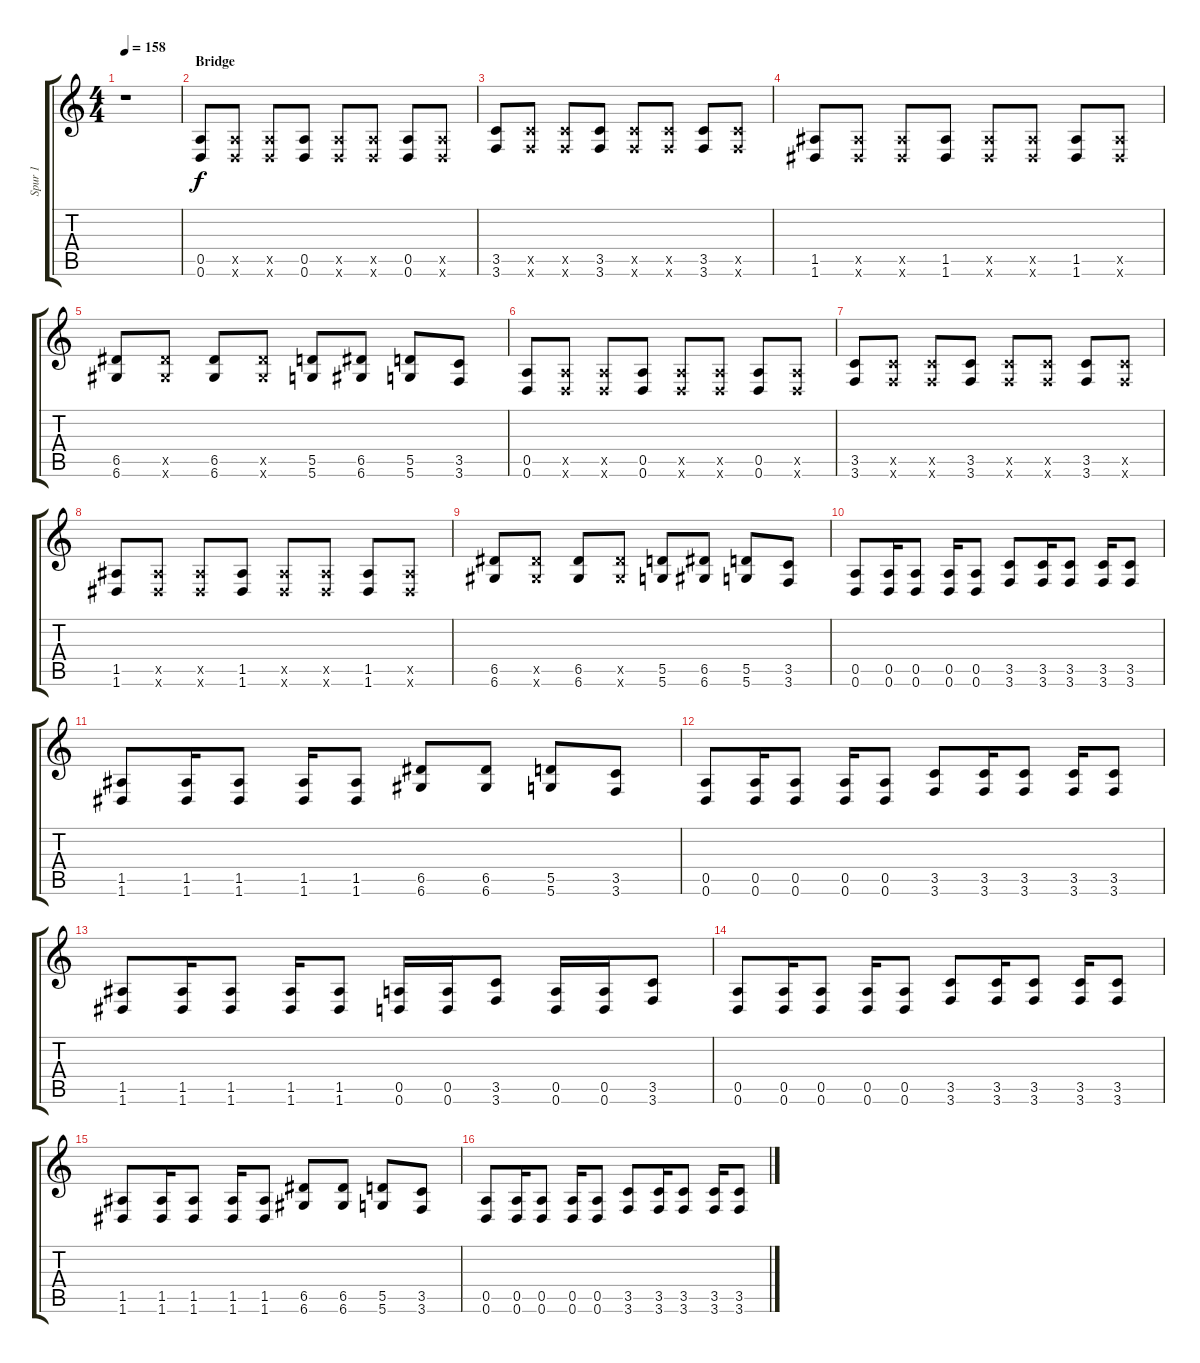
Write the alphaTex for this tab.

\track ("Spur 1" "Spur 1") {instrument distortionguitar}
\staff {score tabs}
\tuning (E4 B3 G3 D3 A2 D2) {hide}
\ts (4 4)
\tempo 158
\clef g2
\ks c
r.1{dy f} |
\section ("" "Bridge")
(0.5 0.6).8 (0.5{x} 0.6{x}).8 (0.5{x} 0.6{x}).8 (0.5 0.6).8 (0.5{x} 0.6{x}).8 (0.5{x} 0.6{x}).8 (0.5 0.6).8 (0.5{x} 0.6{x}).8 |
(3.5 3.6).8 (3.5{x} 3.6{x}).8 (3.5{x} 3.6{x}).8 (3.5 3.6).8 (3.5{x} 3.6{x}).8 (3.5{x} 3.6{x}).8 (3.5 3.6).8 (3.5{x} 3.6{x}).8 |
(1.5 1.6).8 (1.5{x} 1.6{x}).8 (1.5{x} 1.6{x}).8 (1.5 1.6).8 (1.5{x} 1.6{x}).8 (1.5{x} 1.6{x}).8 (1.5 1.6).8 (1.5{x} 1.6{x}).8 |
(6.5 6.6).8 (6.5{x} 6.6{x}).8 (6.5 6.6).8 (6.5{x} 6.6{x}).8 (5.5 5.6).8 (6.5 6.6).8 (5.5 5.6).8 (3.5 3.6).8 |
(0.5 0.6).8 (0.5{x} 0.6{x}).8 (0.5{x} 0.6{x}).8 (0.5 0.6).8 (0.5{x} 0.6{x}).8 (0.5{x} 0.6{x}).8 (0.5 0.6).8 (0.5{x} 0.6{x}).8 |
(3.5 3.6).8 (3.5{x} 3.6{x}).8 (3.5{x} 3.6{x}).8 (3.5 3.6).8 (3.5{x} 3.6{x}).8 (3.5{x} 3.6{x}).8 (3.5 3.6).8 (3.5{x} 3.6{x}).8 |
(1.5 1.6).8 (1.5{x} 1.6{x}).8 (1.5{x} 1.6{x}).8 (1.5 1.6).8 (1.5{x} 1.6{x}).8 (1.5{x} 1.6{x}).8 (1.5 1.6).8 (1.5{x} 1.6{x}).8 |
(6.5 6.6).8 (6.5{x} 6.6{x}).8 (6.5 6.6).8 (6.5{x} 6.6{x}).8 (5.5 5.6).8 (6.5 6.6).8 (5.5 5.6).8 (3.5 3.6).8 |
(0.5 0.6).8 (0.5 0.6).16 (0.5 0.6).8 (0.5 0.6).16 (0.5 0.6).8 (3.5 3.6).8 (3.5 3.6).16 (3.5 3.6).8 (3.5 3.6).16 (3.5 3.6).8 |
(1.5 1.6).8 (1.5 1.6).16 (1.5 1.6).8 (1.5 1.6).16 (1.5 1.6).8 (6.5 6.6).8 (6.5 6.6).8 (5.5 5.6).8 (3.5 3.6).8 |
(0.5 0.6).8 (0.5 0.6).16 (0.5 0.6).8 (0.5 0.6).16 (0.5 0.6).8 (3.5 3.6).8 (3.5 3.6).16 (3.5 3.6).8 (3.5 3.6).16 (3.5 3.6).8 |
(1.5 1.6).8 (1.5 1.6).16 (1.5 1.6).8 (1.5 1.6).16 (1.5 1.6).8 (0.5 0.6).16 (0.5 0.6).16 (3.5 3.6).8 (0.5 0.6).16 (0.5 0.6).16 (3.5 3.6).8 |
(0.5 0.6).8 (0.5 0.6).16 (0.5 0.6).8 (0.5 0.6).16 (0.5 0.6).8 (3.5 3.6).8 (3.5 3.6).16 (3.5 3.6).8 (3.5 3.6).16 (3.5 3.6).8 |
(1.5 1.6).8 (1.5 1.6).16 (1.5 1.6).8 (1.5 1.6).16 (1.5 1.6).8 (6.5 6.6).8 (6.5 6.6).8 (5.5 5.6).8 (3.5 3.6).8 |
(0.5 0.6).8 (0.5 0.6).16 (0.5 0.6).8 (0.5 0.6).16 (0.5 0.6).8 (3.5 3.6).8 (3.5 3.6).16 (3.5 3.6).8 (3.5 3.6).16 (3.5 3.6).8
